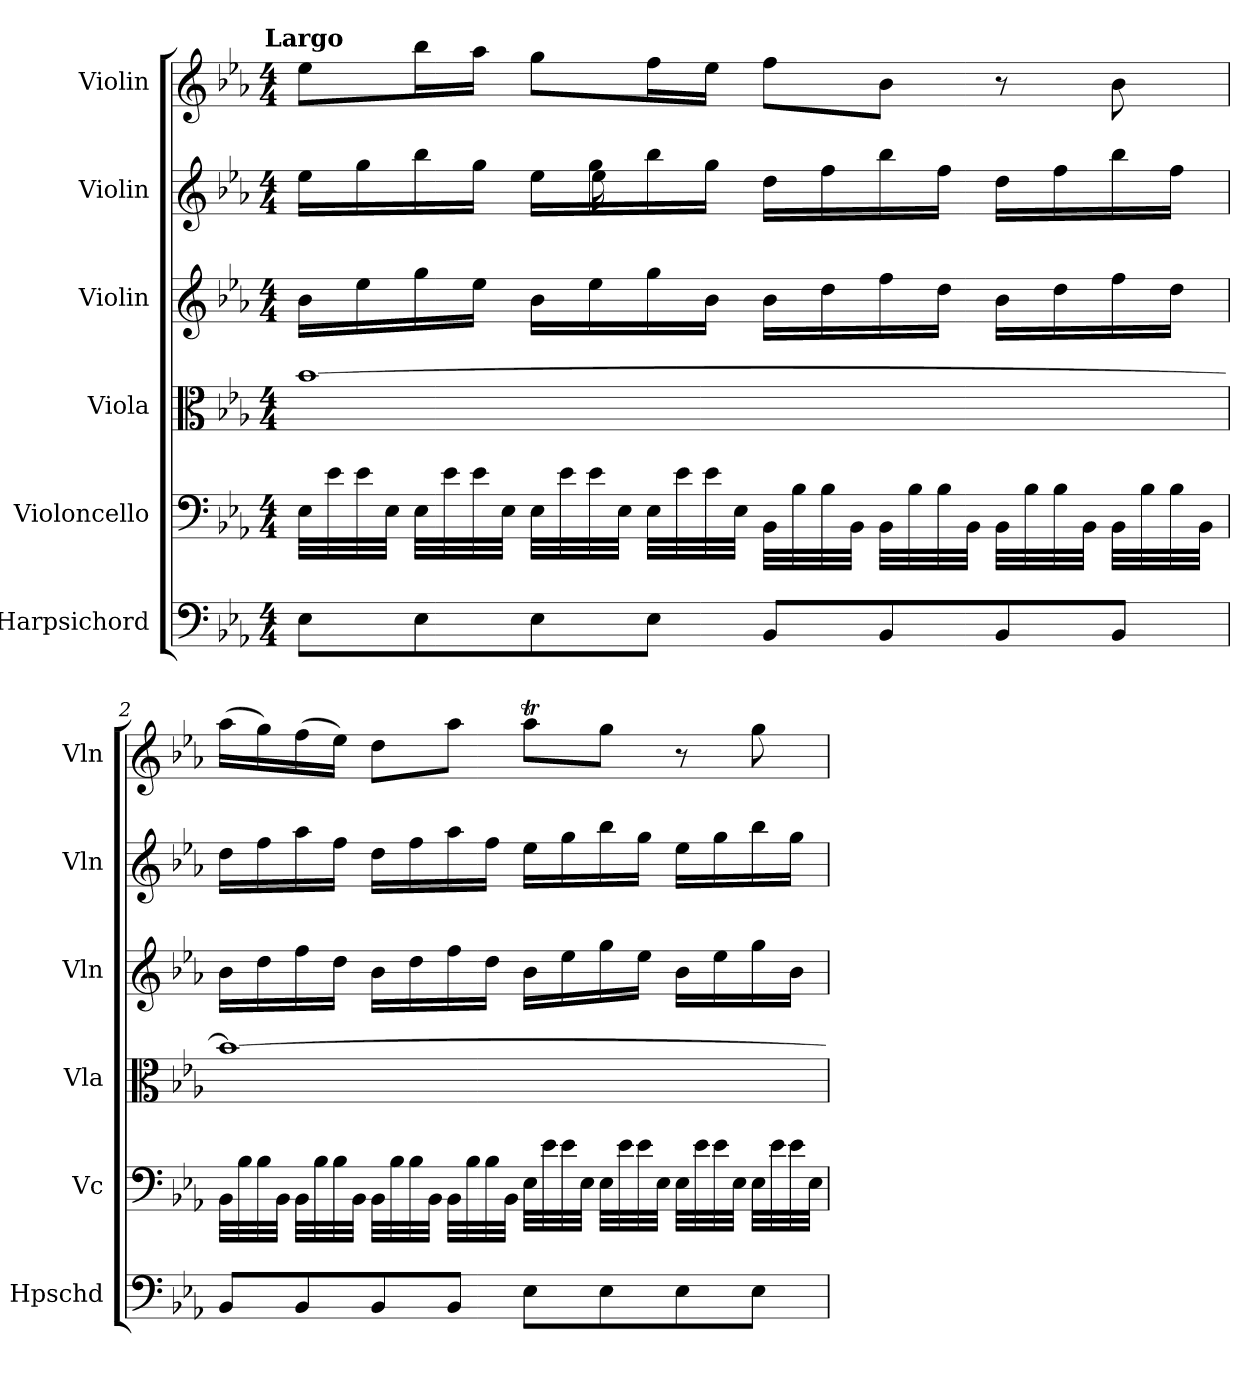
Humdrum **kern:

**kern	**kern	**kern	**kern	**kern	**kern
*part6	*part5	*part4	*part3	*part2	*part1
*staff6	*staff5	*staff4	*staff3	*staff2	*staff1
*I"Harpsichord	*I"Violoncello	*I"Viola	*I"Violin	*I"Violin	*I"Violin
*I'Hpschd	*I'Vc	*I'Vla	*I'Vln	*I'Vln	*I'Vln
*clefF4	*clefF4	*clefC3	*clefG2	*clefG2	*clefG2
*k[b-e-a-]	*k[b-e-a-]	*k[b-e-a-]	*k[b-e-a-]	*k[b-e-a-]	*k[b-e-a-]
*E-:	*E-:	*E-:	*E-:	*E-:	*E-:
!!LO:TX:omd:t=Largo
*M4/4	*M4/4	*M4/4	*M4/4	*M4/4	*M4/4
*MM46	*MM46	*MM46	*MM46	*MM46	*MM46
=1	=1	=1	=1	=1	=1
*	*	*	*	*^	*
8E-\L	32E-\LLL	[1b-\	16b-\LL	16ee-\LL	4ryy	8ee-\L
.	32e-\	.	.	.	.	.
.	32e-\	.	16ee-\	16gg\	.	.
.	32E-\JJJ	.	.	.	.	.
8E-\	32E-\LLL	.	16gg\	16bb-\	.	16bb-\L
.	32e-\	.	.	.	.	.
.	32e-\	.	16ee-\JJ	16gg\JJ	.	16aa-\JJ
.	32E-\JJJ	.	.	.	.	.
8E-\	32E-\LLL	.	16b-\LL	16ee-\LL	16ryy	8gg\L
.	32e-\	.	.	.	.	.
.	32e-\	.	16ee-\	16gg\	16ee-\	.
.	32E-\JJJ	.	.	.	.	.
8E-\J	32E-\LLL	.	16gg\	16bb-\	2ryy	16ff\L
.	32e-\	.	.	.	.	.
.	32e-\	.	16b-\JJ	16gg\JJ	.	16ee-\JJ
.	32E-\JJJ	.	.	.	.	.
8BB-/L	32BB-\LLL	.	16b-\LL	16dd\LL	.	8ff\L
.	32B-\	.	.	.	.	.
.	32B-\	.	16dd\	16ff\	.	.
.	32BB-\JJJ	.	.	.	.	.
8BB-/	32BB-\LLL	.	16ff\	16bb-\	.	8b-\J
.	32B-\	.	.	.	.	.
.	32B-\	.	16dd\JJ	16ff\JJ	.	.
.	32BB-\JJJ	.	.	.	.	.
8BB-/	32BB-\LLL	.	16b-\LL	16dd\LL	.	8r
.	32B-\	.	.	.	.	.
.	32B-\	.	16dd\	16ff\	.	.
.	32BB-\JJJ	.	.	.	.	.
8BB-/J	32BB-\LLL	.	16ff\	16bb-\	8ryy	8b-\
.	32B-\	.	.	.	.	.
.	32B-\	.	16dd\JJ	16ff\JJ	.	.
.	32BB-\JJJ	.	.	.	.	.
*	*	*	*	*v	*v	*
=2	=2	=2	=2	=2	=2
8BB-/L	32BB-\LLL	1b-\_	16b-\LL	16dd\LL	(16aa-\LL
.	32B-\	.	.	.	.
.	32B-\	.	16dd\	16ff\	16gg\)
.	32BB-\JJJ	.	.	.	.
8BB-/	32BB-\LLL	.	16ff\	16aa-\	(16ff\
.	32B-\	.	.	.	.
.	32B-\	.	16dd\JJ	16ff\JJ	16ee-\JJ)
.	32BB-\JJJ	.	.	.	.
8BB-/	32BB-\LLL	.	16b-\LL	16dd\LL	8dd\L
.	32B-\	.	.	.	.
.	32B-\	.	16dd\	16ff\	.
.	32BB-\JJJ	.	.	.	.
8BB-/J	32BB-\LLL	.	16ff\	16aa-\	8aa-\J
.	32B-\	.	.	.	.
.	32B-\	.	16dd\JJ	16ff\JJ	.
.	32BB-\JJJ	.	.	.	.
8E-\L	32E-\LLL	.	16b-\LL	16ee-\LL	8aa-T\L
.	32e-\	.	.	.	.
.	32e-\	.	16ee-\	16gg\	.
.	32E-\JJJ	.	.	.	.
8E-\	32E-\LLL	.	16gg\	16bb-\	8gg\J
.	32e-\	.	.	.	.
.	32e-\	.	16ee-\JJ	16gg\JJ	.
.	32E-\JJJ	.	.	.	.
8E-\	32E-\LLL	.	16b-\LL	16ee-\LL	8r
.	32e-\	.	.	.	.
.	32e-\	.	16ee-\	16gg\	.
.	32E-\JJJ	.	.	.	.
8E-\J	32E-\LLL	.	16gg\	16bb-\	8gg\
.	32e-\	.	.	.	.
.	32e-\	.	16b-\JJ	16gg\JJ	.
.	32E-\JJJ	.	.	.	.
=	=	=	=	=	=
*-	*-	*-	*-	*-	*-
